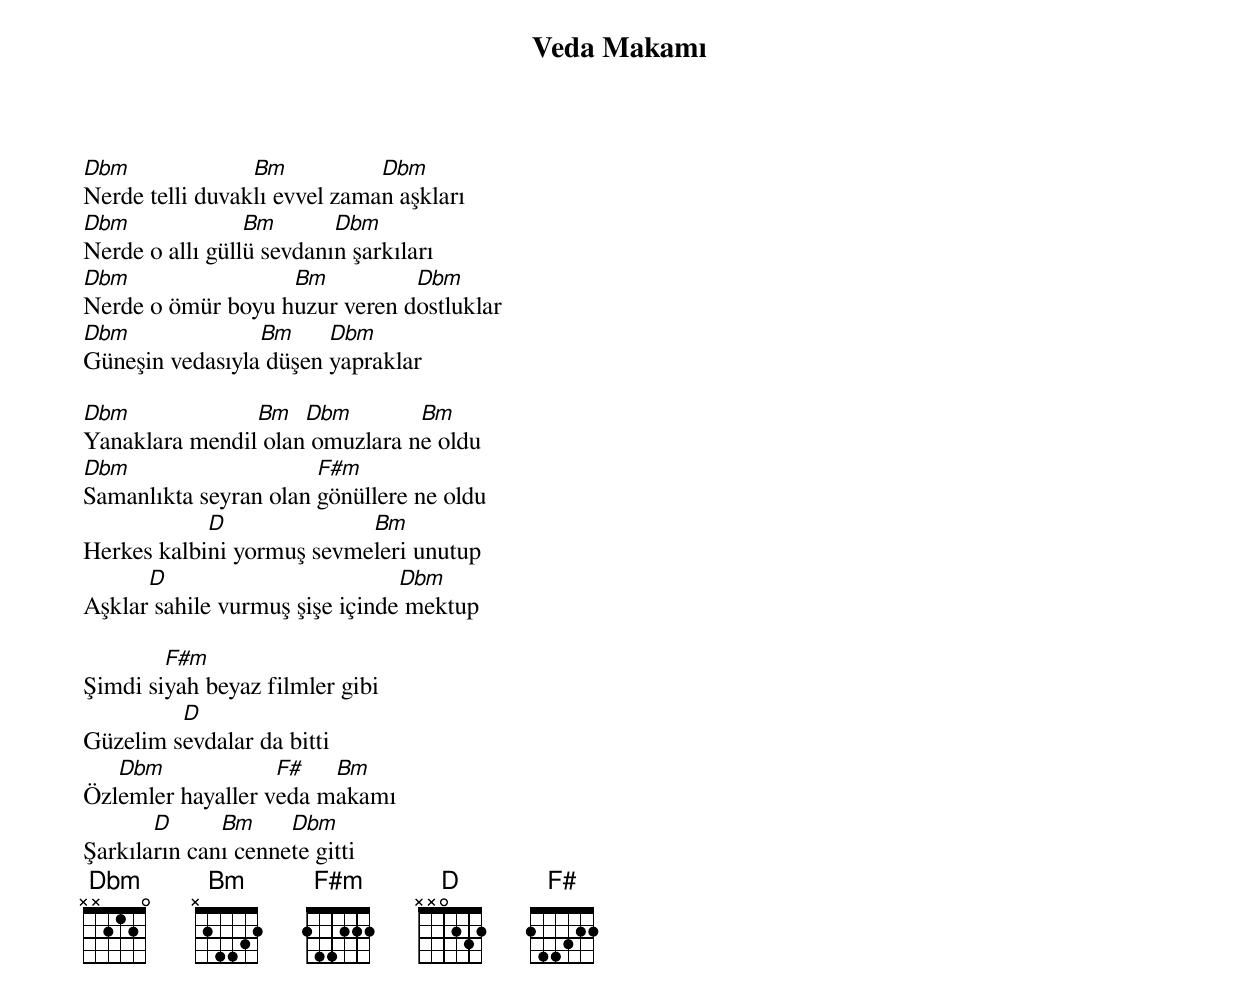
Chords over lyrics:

{title: Veda Makamı}
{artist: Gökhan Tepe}

Dbm              Bm           Dbm
Nerde telli duvaklı evvel zaman aşkları
Dbm              Bm       Dbm
Nerde o allı güllü sevdanın şarkıları
Dbm                Bm          Dbm
Nerde o ömür boyu huzur veren dostluklar
Dbm              Bm     Dbm
Güneşin vedasıyla düşen yapraklar

Dbm             Bm   Dbm        Bm
Yanaklara mendil olan omuzlara ne oldu
Dbm                    F#m
Samanlıkta seyran olan gönüllere ne oldu
            D              Bm
Herkes kalbini yormuş sevmeleri unutup
      D                         Dbm
Aşklar sahile vurmuş şişe içinde mektup

        F#m
Şimdi siyah beyaz filmler gibi
         D
Güzelim sevdalar da bitti
   Dbm             F#   Bm
Özlemler hayaller veda makamı
       D      Bm     Dbm
Şarkıların canı cennete gitti
